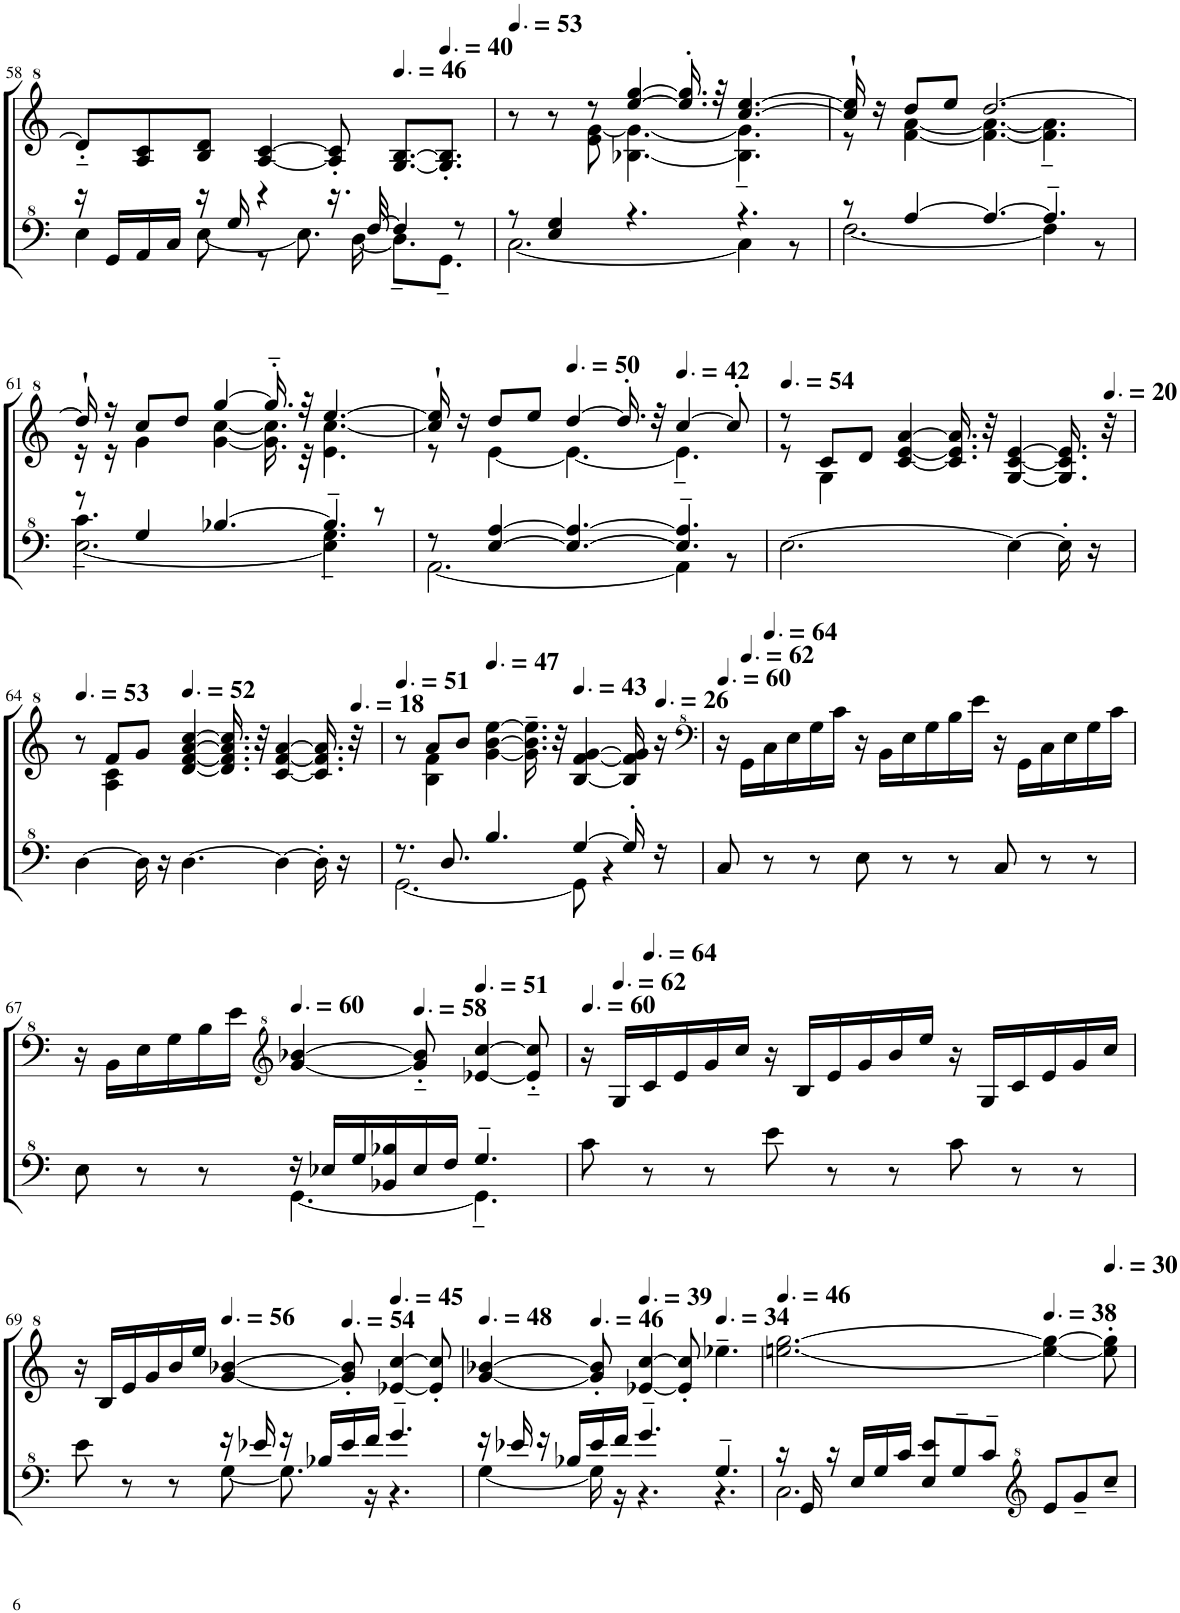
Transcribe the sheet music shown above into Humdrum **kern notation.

**kern	**kern
*part1	*part1
*staff2	*staff1
*I"Model III	*
!!LO:PB:g=z
*clefF^4	*clefG^2
*k[]	*k[]
*M9/8	*M9/8
=58	=58
*^	*
16r	4e\	8dd'~/L]
16G/LL	.	.
16A/	.	8a/ 8cc/
16c/JJ	.	.
16r	[8e\	8b/ 8dd/J
16g/	.	.
4r	8r	[4a/ [4cc/
.	8.e\]	.
16.r	.	8a/]' 8cc/]'
.	[16d\	.
[32f/	.	.
*	*	*MM69
4f/]	8.d~\L]	[8.g/ [8.b/L
*	*	*MM60
.	8.G~\J	8.g/]' 8.b/]'J
8r	.	.
=59	=59	=59
*	*	*MM80
*	*	*^
8r	[2.c\	8r	4ryy
4e/ 4g/	.	8r	.
.	.	8r	8ee\ [8gg\
4.r	.	[4eee/ [4ggg/	[4.b-X\ 4.gg\_
.	.	16.eee/]' 16.ggg/]'	.
.	.	32r	.
4.r	4c\]	[4.ccc/ [4.eee/	4.b-\]~ 4.gg\]~
.	8r	.	.
=60	=60	=60	=60
8r	[2.f\	16ccc/]` 16eee/]`	8r
.	.	16r	.
[4a/	.	8ddd/L	[4ff\ [4aa\
.	.	8eee/J	.
4.a/_	.	[2.ddd/	4.ff\_ 4.aa\_
4.a~/]	4f\]	.	4.ff\]~ 4.aa\]~
.	8r	.	.
!!LO:LB:g=z	!!
=61	=61	=61	=61
*	*^	*	*
8r	[2.e\	4.cc~\	16ddd`/]	16r
.	.	.	16r	16r
4g/	.	.	8ccc/L	4gg\
.	.	.	8ddd/J	.
[4.b-X/	.	4.ryy	[4ggg/	[4gg\ [4ccc\
.	.	.	16.ggg'~/]	16.gg\] 16.ccc\]
.	.	.	32r	32r
4.b-~/]	4e\]	4.g~\	[4.eee/	4.ee\ [4.ccc\
.	8r	.	.	.
*	*v	*v	*	*
=62	=62	=62	=62
8r	[2.A\	16ccc/]` 16eee/]`	8r
.	.	16r	.
[4e/ [4a/	.	8ddd/L	[4ee\
.	.	8eee/J	.
*	*	*MM75	*
4.e/_ 4.a/_	.	[4ddd/	4.ee\_
.	.	16.ddd'/]	.
.	.	32r	.
*	*	*MM63	*
4.e/]~ 4.a/]~	4A\]	[4ccc/	4.ee~\]
.	8r	8ccc'/]	.
*v	*v	*	*
=63	=63	=63
*	*MM81	*
[2.e\	8r	8r
.	8cc/L	4g\
.	8dd/J	.
.	[4cc/ [4ee/ [4aa/	2.ryy
.	16.cc/] 16.ee/] 16.aa/]	.
.	32r	.
4e\_	[4g/ [4cc/ [4ee/	.
16e'\]	16.g/] 16.cc/] 16.ee/]	.
16r	.	.
*	*MM30	*
.	32r	.
!!LO:LB:g=z	!!
=64	=64	=64
*	*MM80	*
[4d\	8r	8ryy
.	8ff/L	4a\ 4cc\
16d\]	8gg/J	.
16r	.	.
*	*MM78	*
[4.d\	[4dd/ [4ff/ [4aa/ [4ccc/	2.ryy
.	16.dd/] 16.ff/] 16.aa/] 16.ccc/]	.
.	32r	.
4d\_	[4cc/ [4ff/ [4aa/	.
16d'\]	16.cc/] 16.ff/] 16.aa/]	.
16r	.	.
*	*MM27	*
.	32r	.
=65	=65	=65
*	*MM77	*
*^	*	*
8.r	[2.G\	8r	8ryy
.	.	8aa/L	4b\ 4ff\
8.d/	.	.	.
.	.	8bb/J	.
*	*	*MM71	*
4.b/	.	[4gg\ [4bb\ [4eee\	2.ryy
.	.	16.gg\]~ 16.bb\]~ 16.eee\]~	.
.	.	32r	.
*	*	*MM65	*
[4g/	8G\]	[4b/ [4ff/ [4gg/	.
.	4r	.	.
16g'/]	.	16b/] 16ff/] 16gg/]	.
*	*	*MM39	*
16r	.	16r	.
*v	*v	*	*
*	*v	*v
=66	=66
*	*clefF^4
*	*MM90
8c/	16r
*	*MM93
.	16G\LL
*	*MM96
8r	16c\
.	16e\
8r	16g\
.	16cc\JJ
8e\	16r
.	16B\LL
8r	16e\
.	16g\
8r	16b\
.	16ee\JJ
8c/	16r
.	16G\LL
8r	16c\
.	16e\
8r	16g\
.	16cc\JJ
!!LO:LB:g=z
=67	=67
*^	*
8e\	4.ryy	16r
.	.	16B\LL
8r	.	16e\
.	.	16g\
8r	.	16b\
.	.	16ee\JJ
*	*	*clefG^2
*	*	*MM90
16r	[4.G\	[4gg/ [4bb-X/
16e-X/LL	.	.
16g/	.	.
16B-X/ 16b-X/	.	.
*	*	*MM87
16e-/	.	8gg/]'~ 8bb-/]'~
16f/JJ	.	.
*	*	*MM77
4.g~/	4.G~\]	[4ee-X/ [4ccc/
.	.	8ee-/]'~ 8ccc/]'~
*v	*v	*
=68	=68
*	*MM90
8cc\	16r
*	*MM93
.	16g/LL
*	*MM96
8r	16cc/
.	16ee/
8r	16gg/
.	16ccc/JJ
8ee\	16r
.	16b/LL
8r	16ee/
.	16gg/
8r	16bb/
.	16eee/JJ
8cc\	16r
.	16g/LL
8r	16cc/
.	16ee/
8r	16gg/
.	16ccc/JJ
!!LO:LB:g=z
=69	=69
*^	*
8ee\	4.ryy	16r
.	.	16b/LL
8r	.	16ee/
.	.	16gg/
8r	.	16bb/
.	.	16eee/JJ
*	*	*MM84
16r	[8g\	[4gg/ [4bb-X/
16ee-X/	.	.
16r	8.g\]	.
16b-X/LL	.	.
*	*	*MM81
16ee-/	.	8gg/]' 8bb-/]'
16ff/JJ	16r	.
*	*	*MM68
4.gg~>/	4.r	[4ee-X/ [4ccc/
.	.	8ee-/]' 8ccc/]'
=70	=70	=70
*	*	*MM72
16r	[4g\	[4gg/ [4bb-X/
16ee-X/	.	.
16r	.	.
16b-X/LL	.	.
*	*	*MM69
16ee-/	16g\]	8gg/]' 8bb-/]'
16ff/JJ	16r	.
*	*	*MM58
4.gg~/	4.r	[4ee-X/ [4ccc/
.	.	8ee-/]' 8ccc/]'
*	*	*MM51
4.g~/	4.r	4.eee-X~\
=71	=71	=71
*	*	*MM69
16r	2.c\	[2.eeen\ [2.ggg\
16G/	.	.
16r	.	.
16e/LL	.	.
16g/	.	.
16cc/JJ	.	.
8e/ 8ee/L	.	.
8g~/	.	.
8cc~/J	.	.
*clefG^2	*	*
*	*	*MM57
8ee/L	4.ryy	4eee\_ 4ggg\_
8gg~/	.	.
*	*	*MM45
8ccc~/J	.	8eee\]' 8ggg\]'
*v	*v	*
=	=
*-	*-
